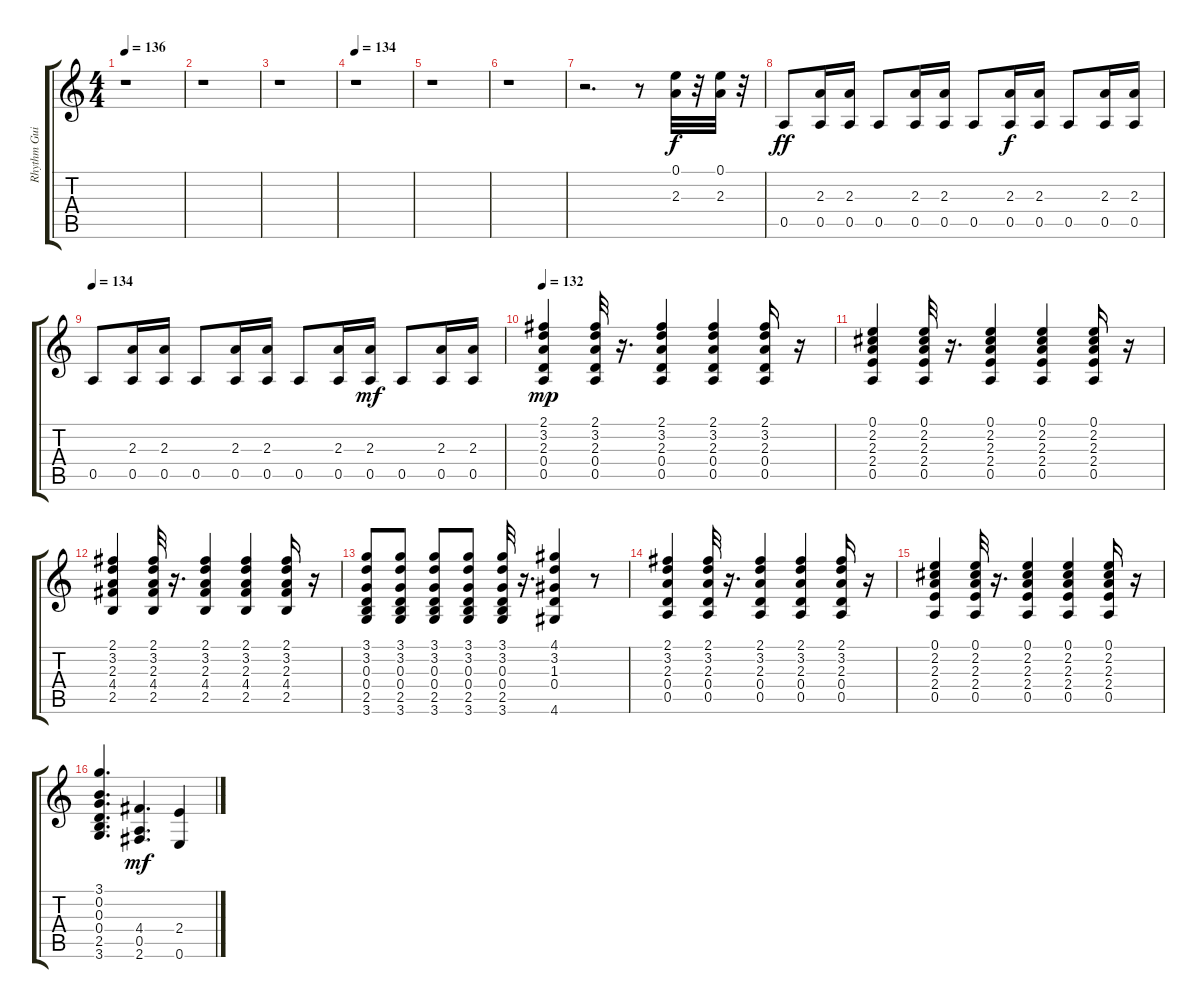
\track ("Rhythm Guitar (Center)" "Rhythm Gui") {instrument distortionguitar}
\staff {score tabs}
\tuning (E4 B3 G3 D3 A2 E2) {hide}
\ts (4 4)
\tempo 136
\clef g2
\ks c
r.1{dy mp} |
r.1 |
r.1 |
\tempo 134
r.1 |
r.1 |
r.1 |
r.2{d} r.8 (0.1 2.3).32{dy f} r.32 (0.1 2.3).32 r.32 |
0.5.8{dy ff} (2.3 0.5).16 (2.3 0.5).16 0.5.8 (2.3 0.5).16 (2.3 0.5).16 0.5.8 (2.3 0.5).16{dy f} (2.3 0.5).16 0.5.8 (2.3 0.5).16 (2.3 0.5).16 |
\tempo 134
0.5.8 (2.3 0.5).16 (2.3 0.5).16 0.5.8 (2.3 0.5).16 (2.3 0.5).16 0.5.8 (2.3 0.5).16 (2.3 0.5).16{dy mf} 0.5.8 (2.3 0.5).16 (2.3 0.5).16 |
\tempo 132
(2.1 3.2 2.3 0.4 0.5).4{dy mp} (2.1 3.2 2.3 0.4 0.5).32 r.16{d} (2.1 3.2 2.3 0.4 0.5).4 (2.1 3.2 2.3 0.4 0.5).4 (2.1 3.2 2.3 0.4 0.5).16 r.16 |
(0.1 2.2 2.3 2.4 0.5).4 (0.1 2.2 2.3 2.4 0.5).32 r.16{d} (0.1 2.2 2.3 2.4 0.5).4 (0.1 2.2 2.3 2.4 0.5).4 (0.1 2.2 2.3 2.4 0.5).16 r.16 |
(2.1 3.2 2.3 4.4 2.5).4 (2.1 3.2 2.3 4.4 2.5).32 r.16{d} (2.1 3.2 2.3 4.4 2.5).4 (2.1 3.2 2.3 4.4 2.5).4 (2.1 3.2 2.3 4.4 2.5).16 r.16 |
(3.1 3.2 0.3 0.4 2.5 3.6).8 (3.1 3.2 0.3 0.4 2.5 3.6).8 (3.1 3.2 0.3 0.4 2.5 3.6).8 (3.1 3.2 0.3 0.4 2.5 3.6).8 (3.1 3.2 0.3 0.4 2.5 3.6).32 r.16{d} (4.1 3.2 1.3 0.4 4.6).4 r.8 |
(2.1 3.2 2.3 0.4 0.5).4 (2.1 3.2 2.3 0.4 0.5).32 r.16{d} (2.1 3.2 2.3 0.4 0.5).4 (2.1 3.2 2.3 0.4 0.5).4 (2.1 3.2 2.3 0.4 0.5).16 r.16 |
(0.1 2.2 2.3 2.4 0.5).4 (0.1 2.2 2.3 2.4 0.5).32 r.16{d} (0.1 2.2 2.3 2.4 0.5).4 (0.1 2.2 2.3 2.4 0.5).4 (0.1 2.2 2.3 2.4 0.5).16 r.16 |
(3.1 0.2 0.3 0.4 2.5 3.6).4{d} (4.4 0.5 2.6).4{d dy mf} (2.4 0.6).4
